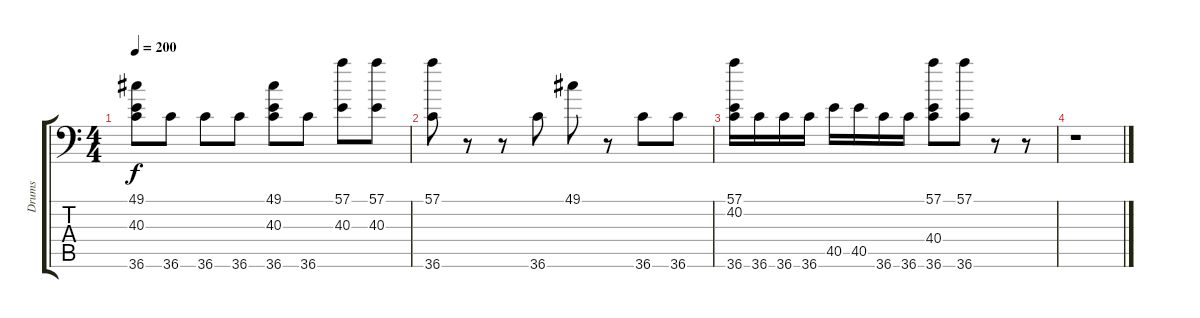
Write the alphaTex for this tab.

\track ("Drums" "Drums") {instrument acousticgrandpiano}
\staff {score tabs}
\tuning (C-1 C-1 C-1 C-1 C-1 C-1) {hide}
\ts (4 4)
\tempo 200
\clef f4
\ks c
(49.1 40.3 36.6).8{dy f} 36.6.8 36.6.8 36.6.8 (49.1 40.3 36.6).8 36.6.8 (57.1 40.3).8 (57.1 40.3).8 |
(57.1 36.6).8 r.8 r.8 36.6.8 49.1.8 r.8 36.6.8 36.6.8 |
(57.1 40.2 36.6).16 36.6.16 36.6.16 36.6.16 40.5.16 40.5.16 36.6.16 36.6.16 (57.1 40.4 36.6).8 (57.1 36.6).8 r.8 r.8 |
r.1
